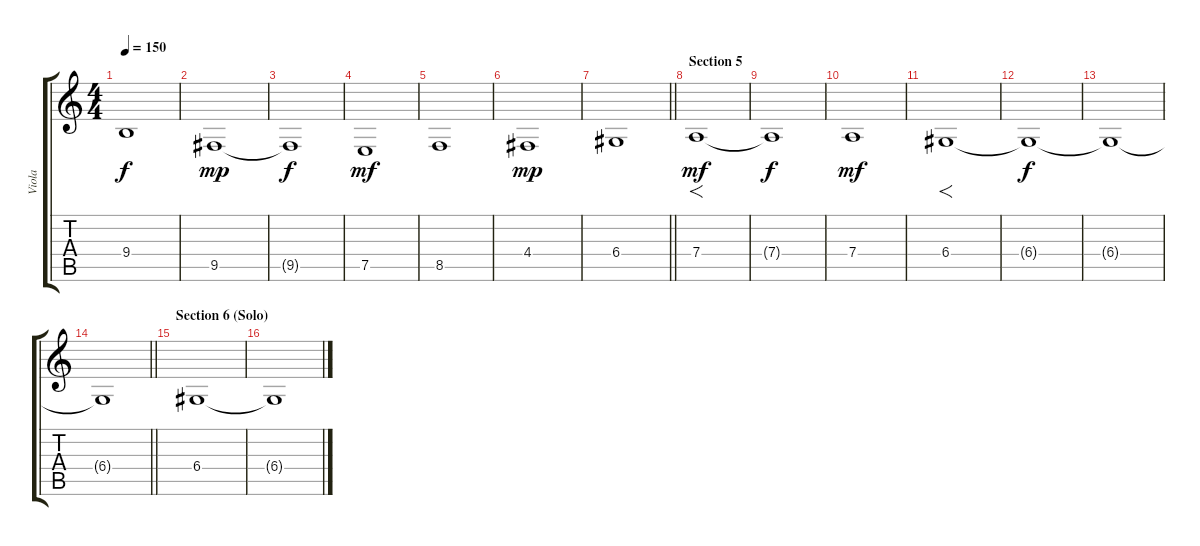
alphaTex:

\track ("Viola" "Viola") {instrument viola}
\staff {score tabs}
\tuning (E4 B3 G3 D3 A2 E2) {hide}
\ts (4 4)
\tempo 150
\clef g2
\ks c
9.4{t}.1{dy f} |
9.5.1{dy mp volume 9} |
9.5{t}.1{dy f} |
7.5.1{dy mf} |
8.5.1 |
4.4.1{dy mp} |
\barLineRight lightlight
6.4.1 |
\section ("" "Section 5")
7.4.1{f dy mf} |
7.4{t}.1{dy f} |
7.4.1{dy mf} |
6.4.1{f} |
6.4{t}.1{dy f} |
6.4{t}.1 |
\barLineRight lightlight
6.4{t}.1{volume 0} |
\section ("" "Section 6 (Solo)")
6.4.1{volume 9} |
6.4{t}.1
